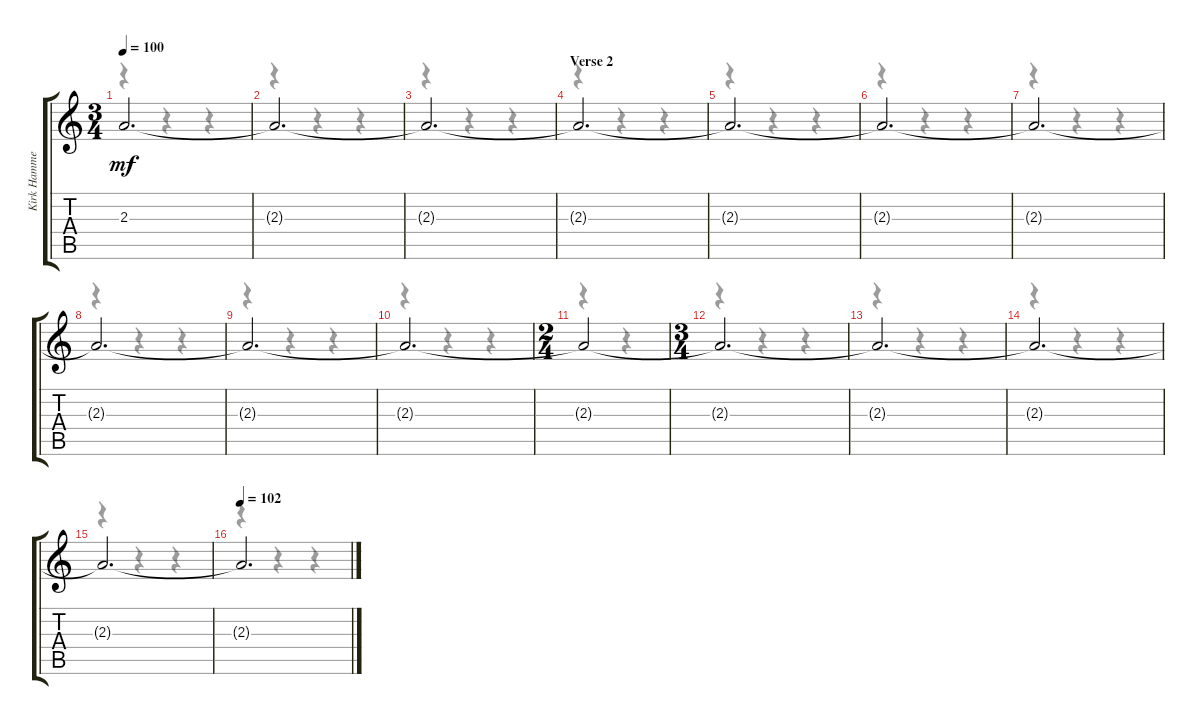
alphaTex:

\track ("Kirk Hammett (Lead Distortion)" "Kirk Hamme") {instrument distortionguitar}
\staff {score tabs}
\tuning (E4 B3 G3 D3 A2 E2) {hide}
\voice
\ts (3 4)
\tempo 100
\clef g2
\ks c
2.3{t}.2{d dy mf} |
2.3{t}.2{d} |
2.3{t}.2{d} |
\section ("" "Verse 2")
2.3{t}.2{d} |
2.3{t}.2{d} |
2.3{t}.2{d} |
2.3{t}.2{d} |
2.3{t}.2{d} |
2.3{t}.2{d} |
2.3{t}.2{d} |
\ts (2 4)
2.3{t}.2 |
\ts (3 4)
2.3{t}.2{d} |
2.3{t}.2{d} |
2.3{t}.2{d} |
2.3{t}.2{d} |
\tempo 102
2.3{t}.2{d}
\voice
\clef g2
\ottava regular
\simile none
\ks c
r.4{dy f} r.4 r.4 |
r.4 r.4 r.4 |
r.4 r.4 r.4 |
r.4 r.4 r.4 |
r.4 r.4 r.4 |
r.4 r.4 r.4 |
r.4 r.4 r.4 |
r.4 r.4 r.4 |
r.4 r.4 r.4 |
r.4 r.4 r.4 |
r.4 r.4 |
r.4 r.4 r.4 |
r.4 r.4 r.4 |
r.4 r.4 r.4 |
r.4 r.4 r.4 |
r.4 r.4 r.4
